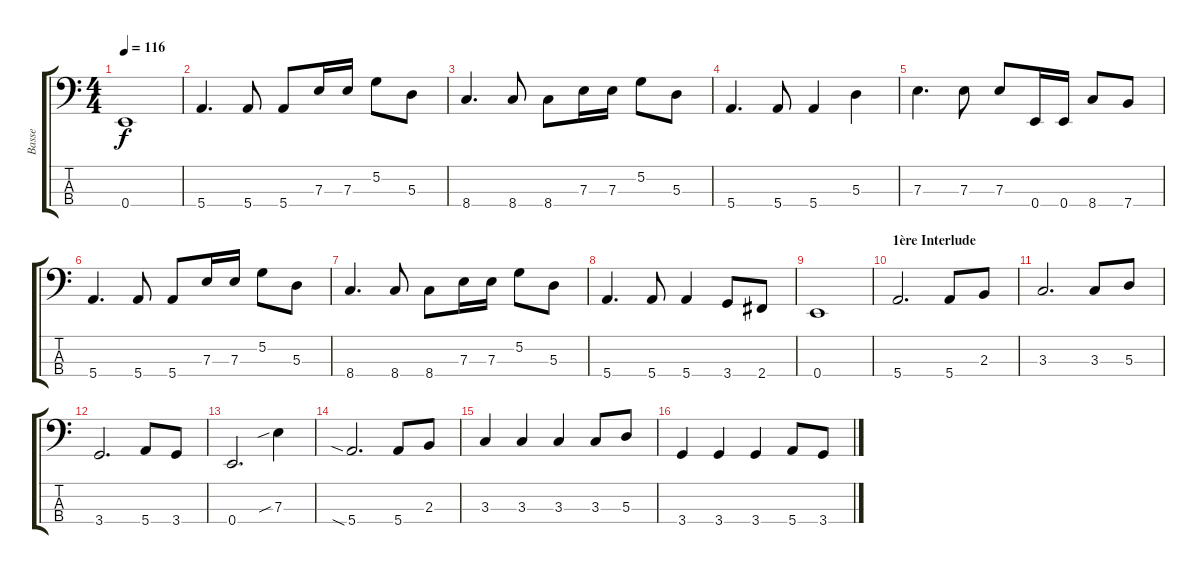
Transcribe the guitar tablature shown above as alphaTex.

\track ("Basse" "Basse") {instrument electricbassfinger}
\staff {score tabs}
\tuning (G2 D2 A1 E1) {hide}
\ts (4 4)
\tempo 116
\clef f4
\ks c
0.4.1{dy f} |
5.4.4{d} 5.4.8 5.4.8 7.3.16 7.3.16 5.2.8 5.3.8 |
8.4.4{d} 8.4.8 8.4.8 7.3.16 7.3.16 5.2.8 5.3.8 |
5.4.4{d} 5.4.8 5.4.4 5.3.4 |
7.3.4{d} 7.3.8 7.3.8 0.4.16 0.4.16 8.4.8 7.4.8 |
5.4.4{d} 5.4.8 5.4.8 7.3.16 7.3.16 5.2.8 5.3.8 |
8.4.4{d} 8.4.8 8.4.8 7.3.16 7.3.16 5.2.8 5.3.8 |
5.4.4{d} 5.4.8 5.4.4 3.4.8 2.4.8 |
0.4.1 |
\section ("" "1ère Interlude")
5.4.2{d} 5.4.8 2.3.8 |
3.3.2{d} 3.3.8 5.3.8 |
3.4.2{d} 5.4.8 3.4.8 |
0.4.2{d} 7.3{sib}.4 |
5.4{sia}.2{d} 5.4.8 2.3.8 |
3.3.4 3.3.4 3.3.4 3.3.8 5.3.8 |
3.4.4 3.4.4 3.4.4 5.4.8 3.4.8
